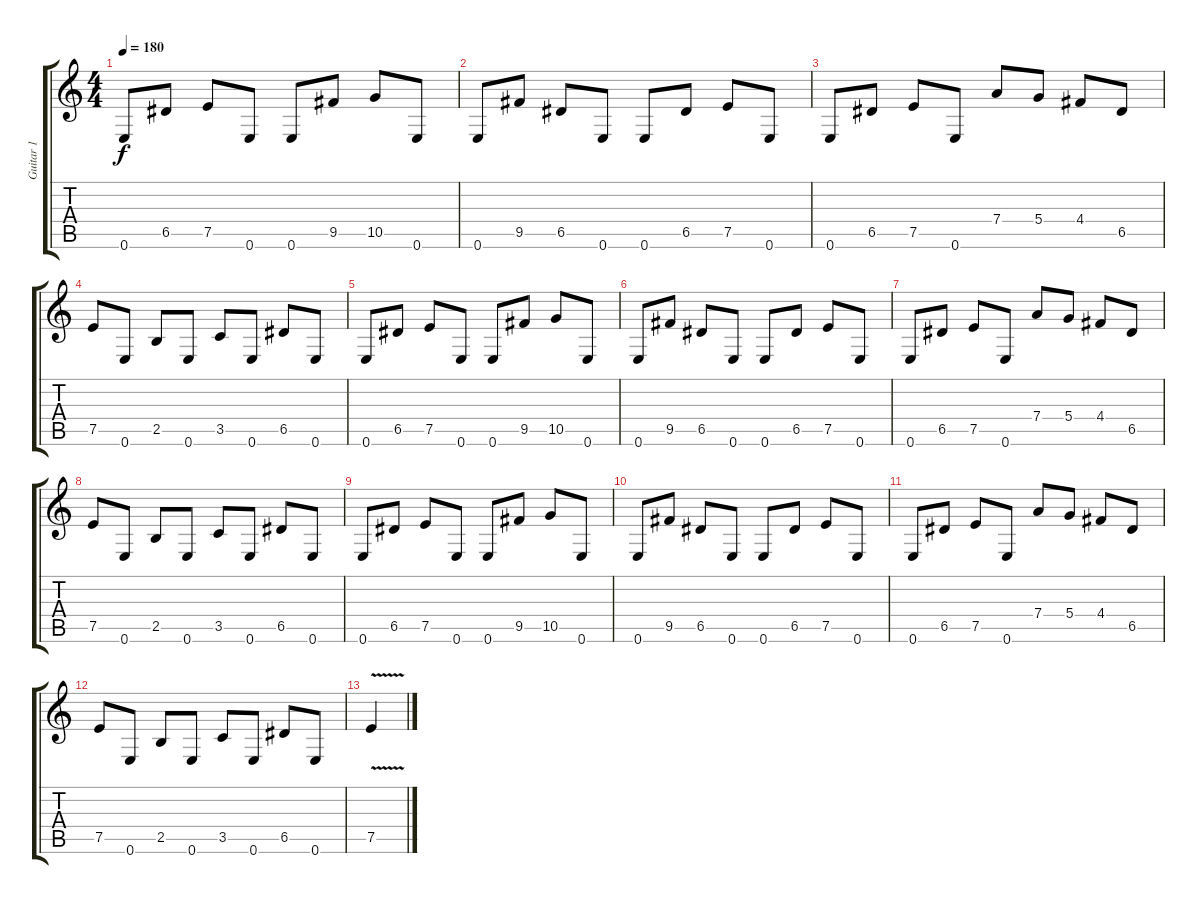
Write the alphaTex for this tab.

\track ("Guitar 1" "Guitar 1") {instrument overdrivenguitar}
\staff {score tabs}
\tuning (E4 B3 G3 D3 A2 E2) {hide}
\ts (4 4)
\tempo 180
\clef g2
\ks c
0.6.8{dy f} 6.5.8 7.5.8 0.6.8 0.6.8 9.5.8 10.5.8 0.6.8 |
0.6.8 9.5.8 6.5.8 0.6.8 0.6.8 6.5.8 7.5.8 0.6.8 |
0.6.8 6.5.8 7.5.8 0.6.8 7.4.8 5.4.8 4.4.8 6.5.8 |
7.5.8 0.6.8 2.5.8 0.6.8 3.5.8 0.6.8 6.5.8 0.6.8 |
0.6.8 6.5.8 7.5.8 0.6.8 0.6.8 9.5.8 10.5.8 0.6.8 |
0.6.8 9.5.8 6.5.8 0.6.8 0.6.8 6.5.8 7.5.8 0.6.8 |
0.6.8 6.5.8 7.5.8 0.6.8 7.4.8 5.4.8 4.4.8 6.5.8 |
7.5.8 0.6.8 2.5.8 0.6.8 3.5.8 0.6.8 6.5.8 0.6.8 |
0.6.8 6.5.8 7.5.8 0.6.8 0.6.8 9.5.8 10.5.8 0.6.8 |
0.6.8 9.5.8 6.5.8 0.6.8 0.6.8 6.5.8 7.5.8 0.6.8 |
0.6.8 6.5.8 7.5.8 0.6.8 7.4.8 5.4.8 4.4.8 6.5.8 |
7.5.8 0.6.8 2.5.8 0.6.8 3.5.8 0.6.8 6.5.8 0.6.8 |
7.5{v}.4
